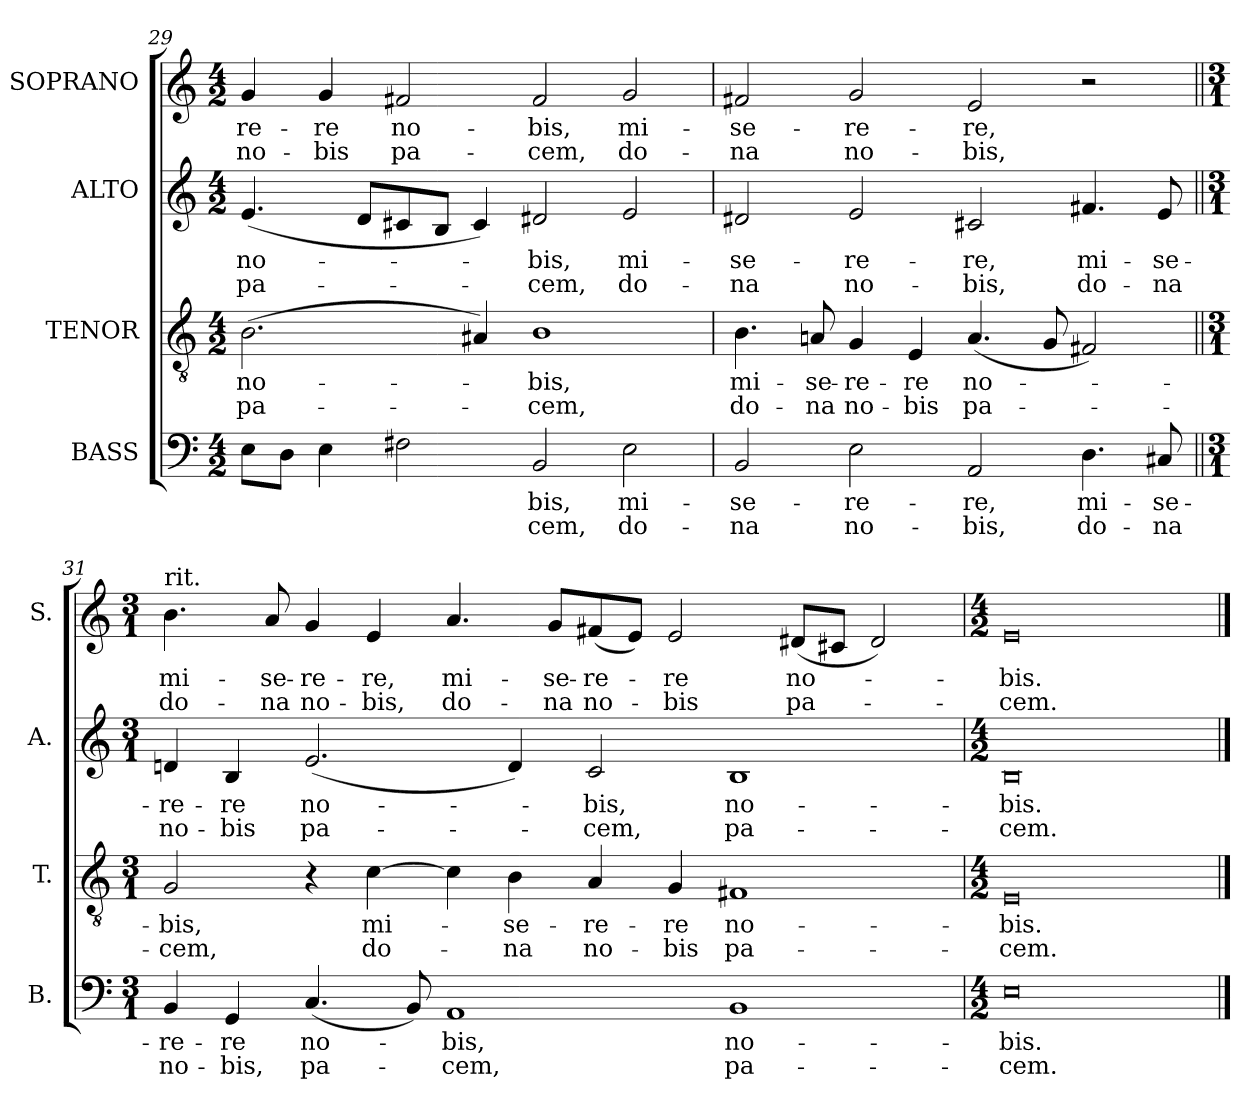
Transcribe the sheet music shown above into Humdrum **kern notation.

**kern	**text	**text	**kern	**text	**text	**kern	**text	**text	**kern	**text	**text
*part4	*part4	*part4	*part3	*part3	*part3	*part2	*part2	*part2	*part1	*part1	*part1
*staff4	*staff4	*staff4	*staff3	*staff3	*staff3	*staff2	*staff2	*staff2	*staff1	*staff1	*staff1
*I"BASS	*	*	*I"TENOR	*	*	*I"ALTO	*	*	*I"SOPRANO	*	*
*I'B.	*	*	*I'T.	*	*	*I'A.	*	*	*I'S.	*	*
*clefF4	*	*	*clefGv2	*	*	*clefG2	*	*	*clefG2	*	*
*	*	*	*ITrd7c12	*	*	*	*	*	*	*	*
*k[]	*	*	*k[]	*	*	*k[]	*	*	*k[]	*	*
*M4/2	*	*	*M4/2	*	*	*M4/2	*	*	*M4/2	*	*
=29	=29	=29	=29	=29	=29	=29	=29	=29	=29	=29	=29
!	!	!	!	!LO:LY:b	!LO:LY:b	!	!LO:LY:b	!LO:LY:b	!	!LO:LY:b	!LO:LY:b
8E\L	.	.	(2.BB\	no-	pa-	(4.e/	no-	pa-	4g/	-re-	no-
8D\J	.	.	.	.	.	.	.	.	.	.	.
!	!	!	!	!	!	!	!	!	!	!LO:LY:b	!LO:LY:b
4E\	.	.	.	.	.	.	.	.	4g/	-re	-bis
.	.	.	.	.	.	8d/L	.	.	.	.	.
!	!	!	!	!	!	!	!	!	!	!LO:LY:b	!LO:LY:b
2F#X\	.	.	.	.	.	8c#X/	.	.	2f#X/	no-	pa-
.	.	.	.	.	.	8B/J	.	.	.	.	.
.	.	.	4AA#X/)	.	.	4c#/)	.	.	.	.	.
!	!LO:LY:b	!LO:LY:b	!	!LO:LY:b	!LO:LY:b	!	!LO:LY:b	!LO:LY:b	!	!LO:LY:b	!LO:LY:b
2BB/	-bis,	-cem,	1BB	-bis,	-cem,	2d#X/	-bis,	-cem,	2f#/	-bis,	-cem,
!	!LO:LY:b	!LO:LY:b	!	!	!	!	!LO:LY:b	!LO:LY:b	!	!LO:LY:b	!LO:LY:b
2E\	mi-	do-	.	.	.	2e/	mi-	do-	2g/	mi-	do-
=30	=30	=30	=30	=30	=30	=30	=30	=30	=30	=30	=30
!	!LO:LY:b	!LO:LY:b	!	!LO:LY:b	!LO:LY:b	!	!LO:LY:b	!LO:LY:b	!	!LO:LY:b	!LO:LY:b
2BB/	-se-	-na	4.BB\	mi-	do-	2d#X/	-se-	-na	2f#X/	-se-	-na
!	!	!	!	!LO:LY:b	!LO:LY:b	!	!	!	!	!	!
.	.	.	8AAn/	-se-	-na	.	.	.	.	.	.
!	!LO:LY:b	!LO:LY:b	!	!LO:LY:b	!LO:LY:b	!	!LO:LY:b	!LO:LY:b	!	!LO:LY:b	!LO:LY:b
2E\	-re-	no-	4GG/	-re-	no-	2e/	-re-	no-	2g/	-re-	no-
!	!	!	!	!LO:LY:b	!LO:LY:b	!	!	!	!	!	!
.	.	.	4EE/	-re	-bis	.	.	.	.	.	.
!	!LO:LY:b	!LO:LY:b	!	!LO:LY:b	!LO:LY:b	!	!LO:LY:b	!LO:LY:b	!	!LO:LY:b	!LO:LY:b
2AA/	-re,	-bis,	(4.AA/	no-	pa-	2c#X/	-re,	-bis,	2e/	-re,	-bis,
.	.	.	8GG/	.	.	.	.	.	.	.	.
!	!LO:LY:b	!LO:LY:b	!	!	!	!	!LO:LY:b	!LO:LY:b	!	!	!
4.D\	mi-	do-	2FF#X/)	.	.	4.f#X/	mi-	do-	2r	.	.
!	!LO:LY:b	!LO:LY:b	!	!	!	!	!LO:LY:b	!LO:LY:b	!	!	!
8C#X/	-se-	-na	.	.	.	8e/	-se-	-na	.	.	.
!!LO:PB:g=z
=31||	=31||	=31||	=31||	=31||	=31||	=31||	=31||	=31||	=31||	=31||	=31||
*M3/1	*	*	*M3/1	*	*	*M3/1	*	*	*M3/1	*	*
!	!	!	!	!	!	!	!	!	!LO:TX:a:t=rit.	!	!
!	!LO:LY:b	!LO:LY:b	!	!LO:LY:b	!LO:LY:b	!	!LO:LY:b	!LO:LY:b	!	!LO:LY:b	!LO:LY:b
4BB/	-re-	no-	2GG/	-bis,	-cem,	4dn/	-re-	no-	4.b\	mi-	do-
!	!LO:LY:b	!LO:LY:b	!	!	!	!	!LO:LY:b	!LO:LY:b	!	!	!
4GG/	-re	-bis,	.	.	.	4B/	-re	-bis	.	.	.
!	!	!	!	!	!	!	!	!	!	!LO:LY:b	!LO:LY:b
.	.	.	.	.	.	.	.	.	8a/	-se-	-na
!	!LO:LY:b	!LO:LY:b	!	!	!	!	!LO:LY:b	!LO:LY:b	!	!LO:LY:b	!LO:LY:b
(4.C/	no-	pa-	4r	.	.	(2.e/	no-	pa-	4g/	-re-	no-
!	!	!	!	!LO:LY:b	!LO:LY:b	!	!	!	!	!LO:LY:b	!LO:LY:b
.	.	.	[4C\	mi-	do-	.	.	.	4e/	-re,	-bis,
8BB/)	.	.	.	.	.	.	.	.	.	.	.
!	!LO:LY:b	!LO:LY:b	!	!	!	!	!	!	!	!LO:LY:b	!LO:LY:b
1AA	-bis,	-cem,	4C\]	.	.	.	.	.	4.a/	mi-	do-
!	!	!	!	!LO:LY:b	!LO:LY:b	!	!	!	!	!	!
.	.	.	4BB\	-se-	-na	4d/)	.	.	.	.	.
!	!	!	!	!	!	!	!	!	!	!LO:LY:b	!LO:LY:b
.	.	.	.	.	.	.	.	.	8g/L	-se-	-na
!	!	!	!	!LO:LY:b	!LO:LY:b	!	!LO:LY:b	!LO:LY:b	!	!LO:LY:b	!LO:LY:b
.	.	.	4AA/	-re-	no-	2c/	-bis,	-cem,	(8f#X/	-re-	no-
.	.	.	.	.	.	.	.	.	8e/J)	.	.
!	!	!	!	!LO:LY:b	!LO:LY:b	!	!	!	!	!LO:LY:b	!LO:LY:b
.	.	.	4GG/	-re	-bis	.	.	.	2e/	-re	-bis
!	!LO:LY:b	!LO:LY:b	!	!LO:LY:b	!LO:LY:b	!	!LO:LY:b	!LO:LY:b	!	!	!
1BB	no-	pa-	1FF#X	no-	pa-	1B	no-	pa-	.	.	.
!	!	!	!	!	!	!	!	!	!	!LO:LY:b	!LO:LY:b
.	.	.	.	.	.	.	.	.	(8d#X/L	no-	pa-
.	.	.	.	.	.	.	.	.	8c#X/J	.	.
.	.	.	.	.	.	.	.	.	2d#/)	.	.
=32	=32	=32	=32	=32	=32	=32	=32	=32	=32	=32	=32
*M4/2	*	*	*M4/2	*	*	*M4/2	*	*	*M4/2	*	*
!	!LO:LY:b	!LO:LY:b	!	!LO:LY:b	!LO:LY:b	!	!LO:LY:b	!LO:LY:b	!	!LO:LY:b	!LO:LY:b
0E	-bis.	-cem.	0EE	-bis.	-cem.	0B	-bis.	-cem.	0e	-bis.	-cem.
==	==	==	==	==	==	==	==	==	==	==	==
*-	*-	*-	*-	*-	*-	*-	*-	*-	*-	*-	*-
